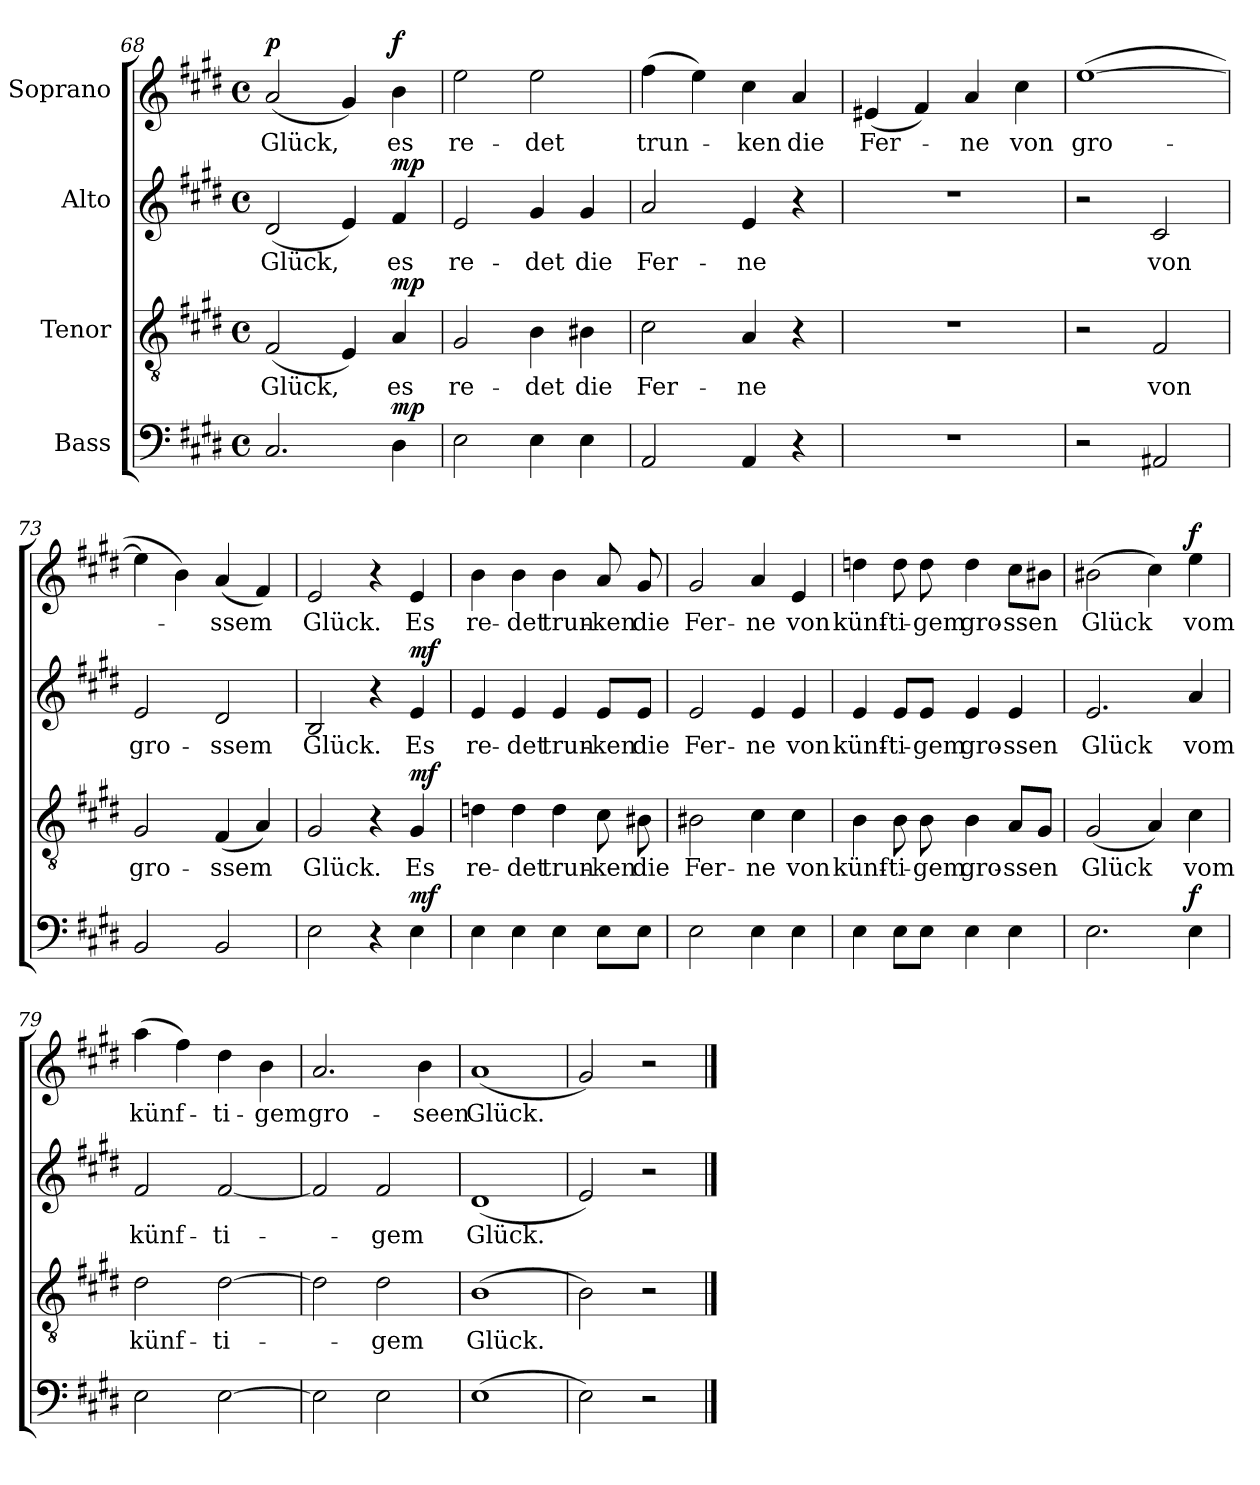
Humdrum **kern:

**kern	**dynam	**kern	**text	**dynam	**kern	**text	**dynam	**kern	**text	**dynam
*part4	*part4	*part3	*part3	*part3	*part2	*part2	*part2	*part1	*part1	*part1
*staff4	*staff4	*staff3	*staff3	*staff3	*staff2	*staff2	*staff2	*staff1	*staff1	*staff1
*I"Bass	*	*I"Tenor	*	*	*I"Alto	*	*	*I"Soprano	*	*
*clefF4	*	*clefGv2	*	*	*clefG2	*	*	*clefG2	*	*
*k[f#c#g#d#]	*	*k[f#c#g#d#]	*	*	*k[f#c#g#d#]	*	*	*k[f#c#g#d#]	*	*
*M4/4	*	*M4/4	*	*	*M4/4	*	*	*M4/4	*	*
*met(c)	*	*met(c)	*	*	*met(c)	*	*	*met(c)	*	*
=68	=68	=68	=68	=68	=68	=68	=68	=68	=68	=68
!	!	!	!LO:LY:b	!	!	!LO:LY:b	!	!	!LO:LY:b	!LO:DY:a
2.C#/	.	(<2F#/	Glück,	.	(<2d#/	Glück,	.	(<2a/	Glück,	p
.	.	4E/)	.	.	4e/)	.	.	4g#/)	.	.
!	!LO:DY:a	!	!LO:LY:b	!LO:DY:a	!	!LO:LY:b	!LO:DY:a	!	!LO:LY:b	!LO:DY:a
4D#\	mp	4A/	es	mp	4f#/	es	mp	4b\	es	f
=69	=69	=69	=69	=69	=69	=69	=69	=69	=69	=69
!	!	!	!LO:LY:b	!	!	!LO:LY:b	!	!	!LO:LY:b	!
2E\	.	2G#/	re-	.	2e/	re-	.	2ee\	re-	.
!	!	!	!LO:LY:b	!	!	!LO:LY:b	!	!	!LO:LY:b	!
4E\	.	4B\	-det	.	4g#/	-det	.	2ee\	-det	.
!	!	!	!LO:LY:b	!	!	!LO:LY:b	!	!	!	!
4E\	.	4B#X\	die	.	4g#/	die	.	.	.	.
=70	=70	=70	=70	=70	=70	=70	=70	=70	=70	=70
!	!	!	!LO:LY:b	!	!	!LO:LY:b	!	!	!LO:LY:b	!
2AA/	.	2c#\	Fer-	.	2a/	Fer-	.	(>4ff#\	trun-	.
.	.	.	.	.	.	.	.	4ee\)	.	.
!	!	!	!LO:LY:b	!	!	!LO:LY:b	!	!	!LO:LY:b	!
4AA/	.	4A/	-ne	.	4e/	-ne	.	4cc#\	-ken	.
!	!	!	!	!	!	!	!	!	!LO:LY:b	!
4r	.	4r	.	.	4r	.	.	4a/	die	.
=71	=71	=71	=71	=71	=71	=71	=71	=71	=71	=71
!	!	!	!	!	!	!	!	!	!LO:LY:b	!
1r	.	1r	.	.	1r	.	.	(<4e#X/	Fer-	.
.	.	.	.	.	.	.	.	4f#/)	.	.
!	!	!	!	!	!	!	!	!	!LO:LY:b	!
.	.	.	.	.	.	.	.	4a/	-ne	.
!	!	!	!	!	!	!	!	!	!LO:LY:b	!
.	.	.	.	.	.	.	.	4cc#\	von	.
!!LO:LB:g=z
=72	=72	=72	=72	=72	=72	=72	=72	=72	=72	=72
!	!	!	!	!	!	!	!	!	!LO:LY:b	!
2r	.	2r	.	.	2r	.	.	(>[1ee	gro-	.
!	!	!	!LO:LY:b	!	!	!LO:LY:b	!	!	!	!
2AA#X/	.	2F#/	von	.	2c#/	von	.	.	.	.
=73	=73	=73	=73	=73	=73	=73	=73	=73	=73	=73
!	!	!	!LO:LY:b	!	!	!LO:LY:b	!	!	!	!
2BB/	.	2G#/	gro-	.	2e/	gro-	.	4ee\]	.	.
.	.	.	.	.	.	.	.	4b\)	.	.
!	!	!	!LO:LY:b	!	!	!LO:LY:b	!	!	!LO:LY:b	!
2BB/	.	(<4F#/	-ssem	.	2d#/	-ssem	.	(<4a/	-ssem	.
.	.	4A/)	.	.	.	.	.	4f#/)	.	.
=74	=74	=74	=74	=74	=74	=74	=74	=74	=74	=74
!	!	!	!LO:LY:b	!	!	!LO:LY:b	!	!	!LO:LY:b	!
2E\	.	2G#/	Glück.	.	2B/	Glück.	.	2e/	Glück.	.
4r	.	4r	.	.	4r	.	.	4r	.	.
!	!LO:DY:a	!	!LO:LY:b	!LO:DY:a	!	!LO:LY:b	!LO:DY:a	!	!LO:LY:b	!
4E\	mf	4G#/	Es	mf	4e/	Es	mf	4e/	Es	.
=75	=75	=75	=75	=75	=75	=75	=75	=75	=75	=75
!	!	!	!LO:LY:b	!	!	!LO:LY:b	!	!	!LO:LY:b	!
4E\	.	4dn\	re-	.	4e/	re-	.	4b\	re-	.
!	!	!	!LO:LY:b	!	!	!LO:LY:b	!	!	!LO:LY:b	!
4E\	.	4d\	-det	.	4e/	-det	.	4b\	-det	.
!	!	!	!LO:LY:b	!	!	!LO:LY:b	!	!	!LO:LY:b	!
4E\	.	4d\	trun-	.	4e/	trun-	.	4b\	trun-	.
!	!	!	!LO:LY:b	!	!	!LO:LY:b	!	!	!LO:LY:b	!
8E\L	.	8c#\	-ken	.	8e/L	-ken	.	8a/	-ken	.
!	!	!	!LO:LY:b	!	!	!LO:LY:b	!	!	!LO:LY:b	!
8E\J	.	8B#X\	die	.	8e/J	die	.	8g#/	die	.
=76	=76	=76	=76	=76	=76	=76	=76	=76	=76	=76
!	!	!	!LO:LY:b	!	!	!LO:LY:b	!	!	!LO:LY:b	!
2E\	.	2B#X\	Fer-	.	2e/	Fer-	.	2g#/	Fer-	.
!	!	!	!LO:LY:b	!	!	!LO:LY:b	!	!	!LO:LY:b	!
4E\	.	4c#\	-ne	.	4e/	-ne	.	4a/	-ne	.
!	!	!	!LO:LY:b	!	!	!LO:LY:b	!	!	!LO:LY:b	!
4E\	.	4c#\	von	.	4e/	von	.	4e/	von	.
!!LO:PB:g=z
=77	=77	=77	=77	=77	=77	=77	=77	=77	=77	=77
!	!	!	!LO:LY:b	!	!	!LO:LY:b	!	!	!LO:LY:b	!
4E\	.	4B\	künf-	.	4e/	künf-	.	4ddn\	künf-	.
!	!	!	!LO:LY:b	!	!	!LO:LY:b	!	!	!LO:LY:b	!
8E\L	.	8B\	-ti-	.	8e/L	-ti-	.	8dd\	-ti-	.
!	!	!	!LO:LY:b	!	!	!LO:LY:b	!	!	!LO:LY:b	!
8E\J	.	8B\	-gem	.	8e/J	-gem	.	8dd\	-gem	.
!	!	!	!LO:LY:b	!	!	!LO:LY:b	!	!	!LO:LY:b	!
4E\	.	4B\	gro-	.	4e/	gro-	.	4dd\	gro-	.
!	!	!	!LO:LY:b	!	!	!LO:LY:b	!	!	!LO:LY:b	!
4E\	.	8A/L	-ssen	.	4e/	-ssen	.	8cc#\L	-ssen	.
.	.	8G#/J	.	.	.	.	.	8b#X\J	.	.
=78	=78	=78	=78	=78	=78	=78	=78	=78	=78	=78
!	!	!	!LO:LY:b	!	!	!LO:LY:b	!	!	!LO:LY:b	!
2.E\	.	(<2G#/	Glück	.	2.e/	Glück	.	(>2b#X\	Glück	.
.	.	4A/)	.	.	.	.	.	4cc#\)	.	.
!	!LO:DY:a	!	!LO:LY:b	!LO:DY:a	!	!LO:LY:b	!	!	!LO:LY:b	!
!	!	!	!	!LO:DY:n=1:a	!	!	!	!	!	!
!	!	!	!	!LO:DY:n=2:a	!	!	!LO:DY:a	!	!	!
!	!	!	!	!	!	!	!LO:DY:n=1:a	!	!	!
!	!	!	!	!	!	!	!LO:DY:n=2:a	!	!	!LO:DY:a
4E\	f	4c#\	vom	other-dynamics f other-dynamics	4a/	vom	other-dynamics f other-dynamics	4ee\	vom	f
=79	=79	=79	=79	=79	=79	=79	=79	=79	=79	=79
!	!	!	!LO:LY:b	!	!	!LO:LY:b	!	!	!LO:LY:b	!
2E\	.	2d#\	künf-	.	2f#/	künf-	.	(>4aa\	künf-	.
.	.	.	.	.	.	.	.	4ff#\)	.	.
!	!	!	!LO:LY:b	!	!	!LO:LY:b	!	!	!LO:LY:b	!
[2E\	.	[2d#\	-ti-	.	[2f#/	-ti-	.	4dd#\	-ti-	.
!	!	!	!	!	!	!	!	!	!LO:LY:b	!
.	.	.	.	.	.	.	.	4b\	-gem	.
=80	=80	=80	=80	=80	=80	=80	=80	=80	=80	=80
!	!	!	!	!	!	!	!	!	!LO:LY:b	!
2E\]	.	2d#\]	.	.	2f#/]	.	.	2.a/	gro-	.
!	!	!	!LO:LY:b	!	!	!LO:LY:b	!	!	!	!
2E\	.	2d#\	gem	.	2f#/	gem	.	.	.	.
!	!	!	!	!	!	!	!	!	!LO:LY:b	!
.	.	.	.	.	.	.	.	4b\	-seen	.
=81	=81	=81	=81	=81	=81	=81	=81	=81	=81	=81
!	!	!	!LO:LY:b	!	!	!LO:LY:b	!	!	!LO:LY:b	!
(>1E	.	(>1B	Glück.	.	(<1d#	Glück.	.	(<1a	Glück.	.
=82	=82	=82	=82	=82	=82	=82	=82	=82	=82	=82
2E\)	.	2B\)	.	.	2e/)	.	.	2g#/)	.	.
2r	.	2r	.	.	2r	.	.	2r	.	.
==	==	==	==	==	==	==	==	==	==	==
*-	*-	*-	*-	*-	*-	*-	*-	*-	*-	*-
